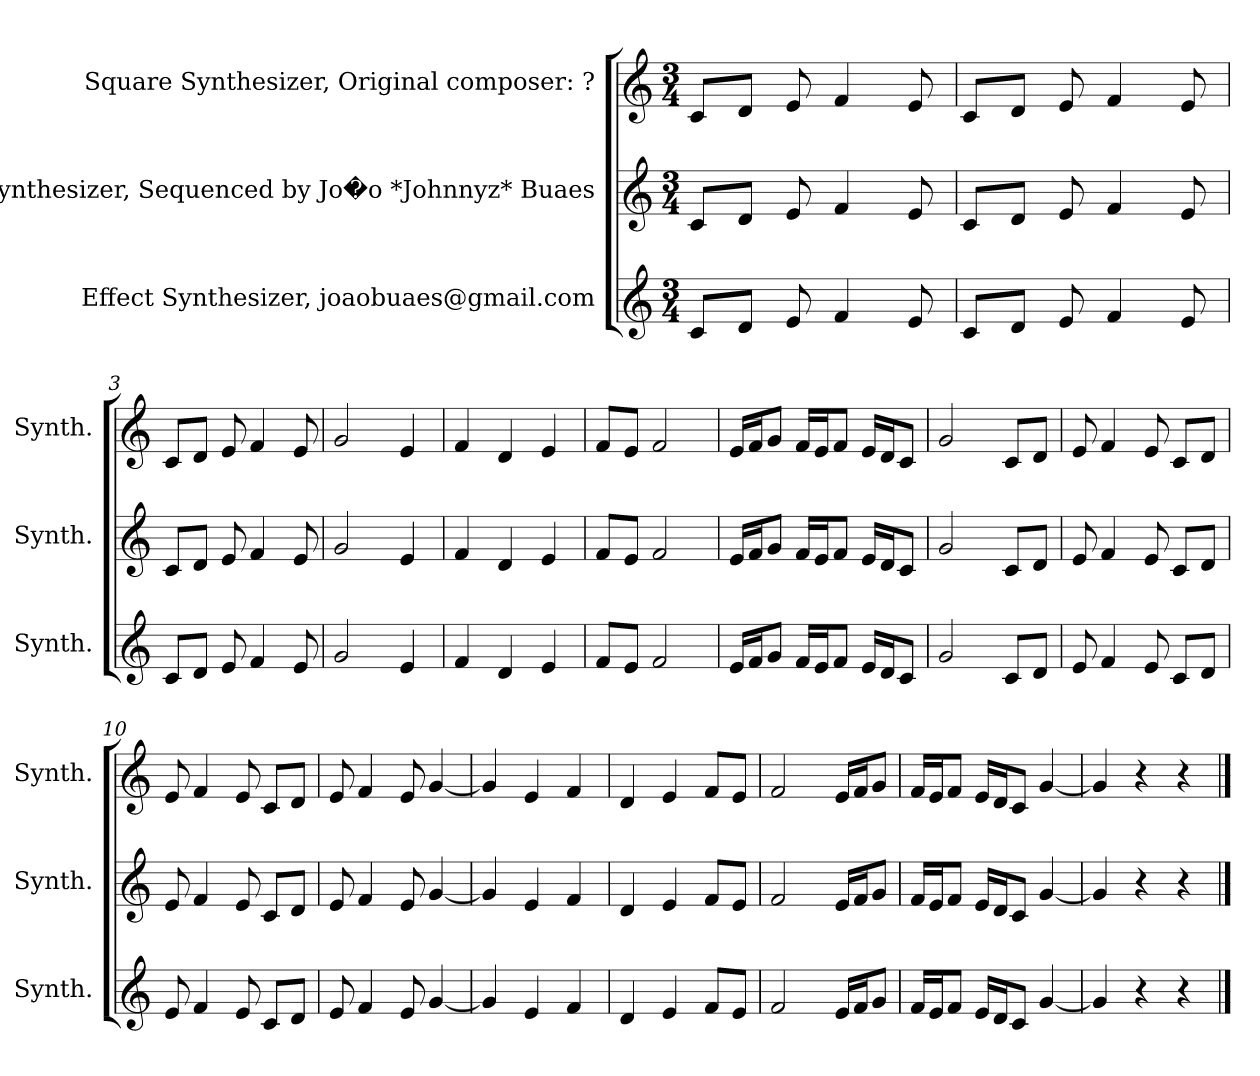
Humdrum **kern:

**kern	**kern	**kern
*part3	*part2	*part1
*staff3	*staff2	*staff1
*I"Effect Synthesizer, joaobuaes@gmail.com	*I"Square Synthesizer, Sequenced by Jo�o *Johnnyz* Buaes	*I"Square Synthesizer, Original composer: ?
*I'Synth.	*I'Synth.	*I'Synth.
*clefG2	*clefG2	*clefG2
*k[]	*k[]	*k[]
*M3/4	*M3/4	*M3/4
*MM148	*MM148	*MM148
=1	=1	=1
8c/L	8c/L	8c/L
8d/J	8d/J	8d/J
8e/	8e/	8e/
4f/	4f/	4f/
8e/	8e/	8e/
=2	=2	=2
8c/L	8c/L	8c/L
8d/J	8d/J	8d/J
8e/	8e/	8e/
4f/	4f/	4f/
8e/	8e/	8e/
=3	=3	=3
8c/L	8c/L	8c/L
8d/J	8d/J	8d/J
8e/	8e/	8e/
4f/	4f/	4f/
8e/	8e/	8e/
!!LO:LB:g=z
=4	=4	=4
2g/	2g/	2g/
4e/	4e/	4e/
=5	=5	=5
4f/	4f/	4f/
4d/	4d/	4d/
4e/	4e/	4e/
=6	=6	=6
8f/L	8f/L	8f/L
8e/J	8e/J	8e/J
2f/	2f/	2f/
=7	=7	=7
16e/LL	16e/LL	16e/LL
16f/J	16f/J	16f/J
8g/J	8g/J	8g/J
16f/LL	16f/LL	16f/LL
16e/J	16e/J	16e/J
8f/J	8f/J	8f/J
16e/LL	16e/LL	16e/LL
16d/J	16d/J	16d/J
8c/J	8c/J	8c/J
=8	=8	=8
2g/	2g/	2g/
8c/L	8c/L	8c/L
8d/J	8d/J	8d/J
=9	=9	=9
8e/	8e/	8e/
4f/	4f/	4f/
8e/	8e/	8e/
8c/L	8c/L	8c/L
8d/J	8d/J	8d/J
=10	=10	=10
8e/	8e/	8e/
4f/	4f/	4f/
8e/	8e/	8e/
8c/L	8c/L	8c/L
8d/J	8d/J	8d/J
=11	=11	=11
8e/	8e/	8e/
4f/	4f/	4f/
8e/	8e/	8e/
[4g/	[4g/	[4g/
=12	=12	=12
4g/]	4g/]	4g/]
4e/	4e/	4e/
4f/	4f/	4f/
!!LO:LB:g=z
=13	=13	=13
4d/	4d/	4d/
4e/	4e/	4e/
8f/L	8f/L	8f/L
8e/J	8e/J	8e/J
=14	=14	=14
2f/	2f/	2f/
16e/LL	16e/LL	16e/LL
16f/J	16f/J	16f/J
8g/J	8g/J	8g/J
=15	=15	=15
16f/LL	16f/LL	16f/LL
16e/J	16e/J	16e/J
8f/J	8f/J	8f/J
16e/LL	16e/LL	16e/LL
16d/J	16d/J	16d/J
8c/J	8c/J	8c/J
[4g/	[4g/	[4g/
=16	=16	=16
4g/]	4g/]	4g/]
4r	4r	4r
4r	4r	4r
==	==	==
*-	*-	*-
